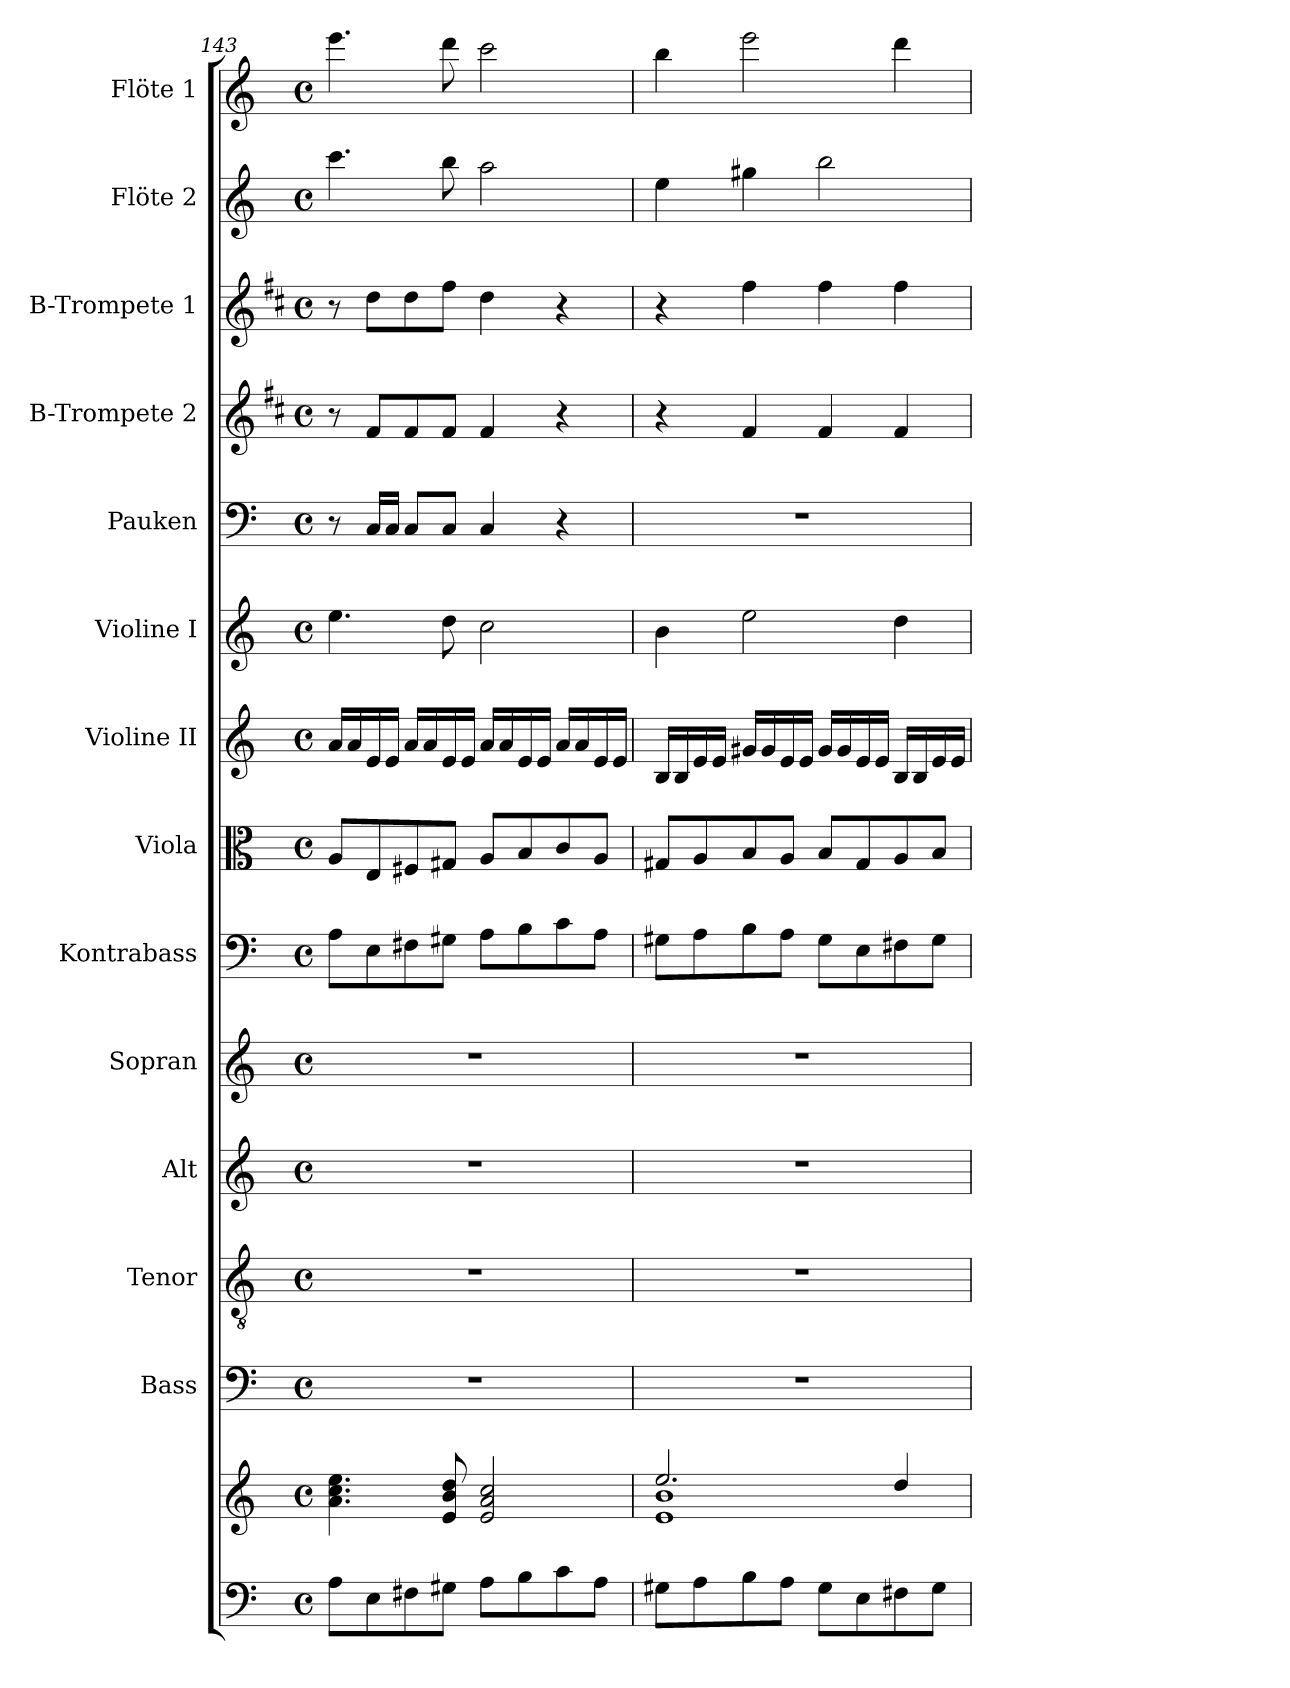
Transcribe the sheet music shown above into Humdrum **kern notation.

**kern	**kern	**kern	**kern	**kern	**kern	**kern	**kern	**kern	**kern	**kern	**kern	**kern	**kern	**kern
*part14	*part14	*part13	*part12	*part11	*part10	*part9	*part8	*part7	*part6	*part5	*part4	*part3	*part2	*part1
*staff15	*staff14	*staff13	*staff12	*staff11	*staff10	*staff9	*staff8	*staff7	*staff6	*staff5	*staff4	*staff3	*staff2	*staff1
*	*	*I"Bass	*I"Tenor	*I"Alt	*I"Sopran	*I"Kontrabass	*I"Viola	*I"Violine II	*I"Violine I	*I"Pauken	*I"B-Trompete 2	*I"B-Trompete 1	*I"Flöte 2	*I"Flöte 1
*	*	*I'B.	*I'T.	*I'A.	*I'S.	*I'Kb.	*I'Vla.	*I'Vl. II	*I'Vl. I	*I'Pk.	*I'B Trp. 2	*I'B Trp. 1	*I'Fl. 2	*I'Fl. 1
*clefF4	*clefG2	*clefF4	*clefGv2	*clefG2	*clefG2	*clefF4	*clefC3	*clefG2	*clefG2	*clefF4	*clefG2	*clefG2	*clefG2	*clefG2
*	*	*	*	*	*	*ITrd7c12	*	*	*	*	*ITrd1c2	*ITrd1c2	*	*
*k[]	*k[]	*k[]	*k[]	*k[]	*k[]	*k[]	*k[]	*k[]	*k[]	*k[]	*k[]	*k[]	*k[]	*k[]
*C:	*C:	*C:	*C:	*C:	*C:	*C:	*C:	*C:	*C:	*C:	*C:	*C:	*C:	*C:
*M4/4	*M4/4	*M4/4	*M4/4	*M4/4	*M4/4	*M4/4	*M4/4	*M4/4	*M4/4	*M4/4	*M4/4	*M4/4	*M4/4	*M4/4
*met(c)	*met(c)	*met(c)	*met(c)	*met(c)	*met(c)	*met(c)	*met(c)	*met(c)	*met(c)	*met(c)	*met(c)	*met(c)	*met(c)	*met(c)
=143	=143	=143	=143	=143	=143	=143	=143	=143	=143	=143	=143	=143	=143	=143
8A\L	4.a\ 4.cc\ 4.ee\	1r	1r	1r	1r	8AA\L	8A/L	16a/LL	4.ee\	8r	8r	8r	4.ccc\	4.eee\
.	.	.	.	.	.	.	.	16a/	.	.	.	.	.	.
8E\	.	.	.	.	.	8EE\	8E/	16e/	.	16C/LL	8e/L	8cc\L	.	.
.	.	.	.	.	.	.	.	16e/JJ	.	16C/JJ	.	.	.	.
8F#X\	.	.	.	.	.	8FF#X\	8F#X/	16a/LL	.	8C/L	8e/	8cc\	.	.
.	.	.	.	.	.	.	.	16a/	.	.	.	.	.	.
8G#X\J	8e/ 8b/ 8dd/	.	.	.	.	8GG#X\J	8G#X/J	16e/	8dd\	8C/J	8e/J	8ee\J	8bb\	8ddd\
.	.	.	.	.	.	.	.	16e/JJ	.	.	.	.	.	.
8A\L	2e/ 2a/ 2cc/	.	.	.	.	8AA\L	8A/L	16a/LL	2cc\	4C/	4e/	4cc\	2aa\	2ccc\
.	.	.	.	.	.	.	.	16a/	.	.	.	.	.	.
8B\	.	.	.	.	.	8BB\	8B/	16e/	.	.	.	.	.	.
.	.	.	.	.	.	.	.	16e/JJ	.	.	.	.	.	.
8c\	.	.	.	.	.	8C\	8c/	16a/LL	.	4r	4r	4r	.	.
.	.	.	.	.	.	.	.	16a/	.	.	.	.	.	.
8A\J	.	.	.	.	.	8AA\J	8A/J	16e/	.	.	.	.	.	.
.	.	.	.	.	.	.	.	16e/JJ	.	.	.	.	.	.
=144	=144	=144	=144	=144	=144	=144	=144	=144	=144	=144	=144	=144	=144	=144
*	*^	*	*	*	*	*	*	*	*	*	*	*	*	*
8G#X\L	2.ee/	1e 1b	1r	1r	1r	1r	8GG#X\L	8G#X/L	16B/LL	4b\	1r	4r	4r	4ee\	4bb\
.	.	.	.	.	.	.	.	.	16B/	.	.	.	.	.	.
8A\	.	.	.	.	.	.	8AA\	8A/	16e/	.	.	.	.	.	.
.	.	.	.	.	.	.	.	.	16e/JJ	.	.	.	.	.	.
8B\	.	.	.	.	.	.	8BB\	8B/	16g#X/LL	2ee\	.	4e/	4ee\	4gg#X\	2eee\
.	.	.	.	.	.	.	.	.	16g#/	.	.	.	.	.	.
8A\J	.	.	.	.	.	.	8AA\J	8A/J	16e/	.	.	.	.	.	.
.	.	.	.	.	.	.	.	.	16e/JJ	.	.	.	.	.	.
8G#\L	.	.	.	.	.	.	8GG#\L	8B/L	16g#/LL	.	.	4e/	4ee\	2bb\	.
.	.	.	.	.	.	.	.	.	16g#/	.	.	.	.	.	.
8E\	.	.	.	.	.	.	8EE\	8G#/	16e/	.	.	.	.	.	.
.	.	.	.	.	.	.	.	.	16e/JJ	.	.	.	.	.	.
8F#X\	4dd/	.	.	.	.	.	8FF#X\	8A/	16B/LL	4dd\	.	4e/	4ee\	.	4ddd\
.	.	.	.	.	.	.	.	.	16B/	.	.	.	.	.	.
8G#\J	.	.	.	.	.	.	8GG#\J	8B/J	16e/	.	.	.	.	.	.
.	.	.	.	.	.	.	.	.	16e/JJ	.	.	.	.	.	.
*	*v	*v	*	*	*	*	*	*	*	*	*	*	*	*	*
=	=	=	=	=	=	=	=	=	=	=	=	=	=	=
*-	*-	*-	*-	*-	*-	*-	*-	*-	*-	*-	*-	*-	*-	*-
